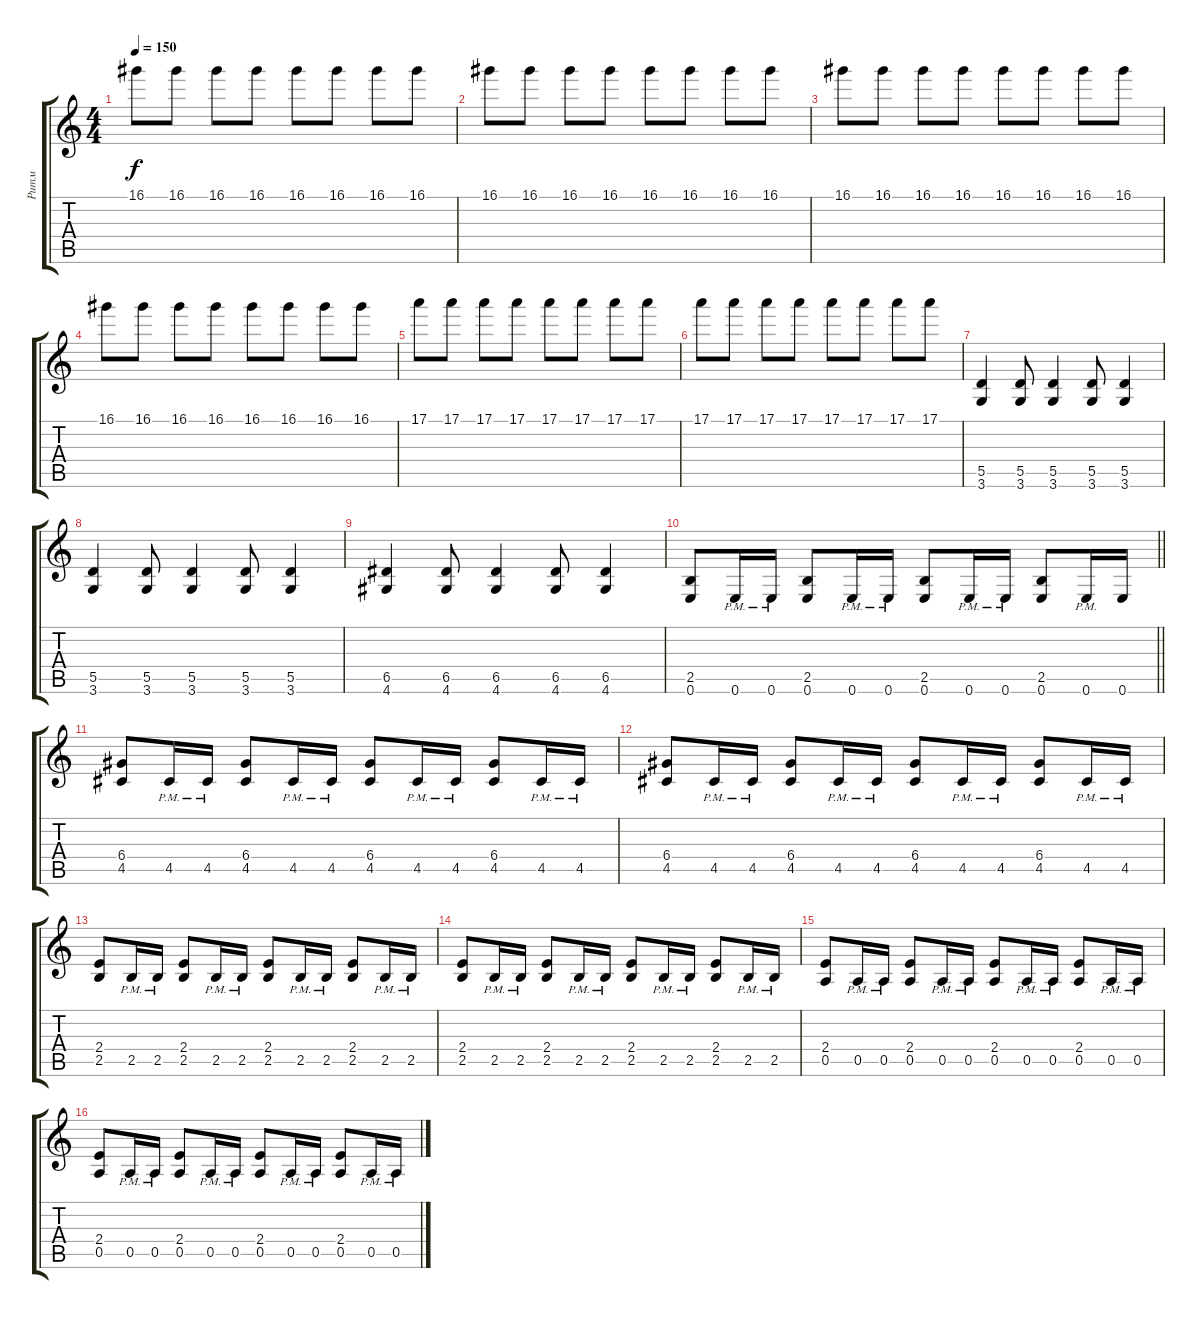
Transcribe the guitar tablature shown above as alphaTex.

\track ("Ритм" "Ритм") {instrument distortionguitar}
\staff {score tabs}
\tuning (E4 B3 G3 D3 A2 E2) {hide}
\ts (4 4)
\tempo 150
\clef g2
\ks c
16.1.8{dy f} 16.1.8 16.1.8 16.1.8 16.1.8 16.1.8 16.1.8 16.1.8 |
16.1.8 16.1.8 16.1.8 16.1.8 16.1.8 16.1.8 16.1.8 16.1.8 |
16.1.8 16.1.8 16.1.8 16.1.8 16.1.8 16.1.8 16.1.8 16.1.8 |
16.1.8 16.1.8 16.1.8 16.1.8 16.1.8 16.1.8 16.1.8 16.1.8 |
17.1.8 17.1.8 17.1.8 17.1.8 17.1.8 17.1.8 17.1.8 17.1.8 |
17.1.8 17.1.8 17.1.8 17.1.8 17.1.8 17.1.8 17.1.8 17.1.8 |
(5.5 3.6).4 (5.5 3.6).8 (5.5 3.6).4 (5.5 3.6).8 (5.5 3.6).4 |
(5.5 3.6).4 (5.5 3.6).8 (5.5 3.6).4 (5.5 3.6).8 (5.5 3.6).4 |
(6.5 4.6).4 (6.5 4.6).8 (6.5 4.6).4 (6.5 4.6).8 (6.5 4.6).4 |
\barLineRight lightlight
(2.5 0.6).8 0.6{pm}.16 0.6{pm}.16 (2.5 0.6).8 0.6{pm}.16 0.6{pm}.16 (2.5 0.6).8 0.6{pm}.16 0.6{pm}.16 (2.5 0.6).8 0.6{pm}.16 0.6.16 |
(6.4 4.5).8{volume 12} 4.5{pm}.16 4.5{pm}.16 (6.4 4.5).8 4.5{pm}.16 4.5{pm}.16 (6.4 4.5).8 4.5{pm}.16 4.5{pm}.16 (6.4 4.5).8 4.5{pm}.16 4.5{pm}.16 |
(6.4 4.5).8 4.5{pm}.16 4.5{pm}.16 (6.4 4.5).8 4.5{pm}.16 4.5{pm}.16 (6.4 4.5).8 4.5{pm}.16 4.5{pm}.16 (6.4 4.5).8 4.5{pm}.16 4.5{pm}.16 |
(2.4 2.5).8 2.5{pm}.16 2.5{pm}.16 (2.4 2.5).8 2.5{pm}.16 2.5{pm}.16 (2.4 2.5).8 2.5{pm}.16 2.5{pm}.16 (2.4 2.5).8 2.5{pm}.16 2.5{pm}.16 |
(2.4 2.5).8 2.5{pm}.16 2.5{pm}.16 (2.4 2.5).8 2.5{pm}.16 2.5{pm}.16 (2.4 2.5).8 2.5{pm}.16 2.5{pm}.16 (2.4 2.5).8 2.5{pm}.16 2.5{pm}.16 |
(2.4 0.5).8 0.5{pm}.16 0.5{pm}.16 (2.4 0.5).8 0.5{pm}.16 0.5{pm}.16 (2.4 0.5).8 0.5{pm}.16 0.5{pm}.16 (2.4 0.5).8 0.5{pm}.16 0.5{pm}.16 |
(2.4 0.5).8 0.5{pm}.16 0.5{pm}.16 (2.4 0.5).8 0.5{pm}.16 0.5{pm}.16 (2.4 0.5).8 0.5{pm}.16 0.5{pm}.16 (2.4 0.5).8 0.5{pm}.16 0.5{pm}.16
